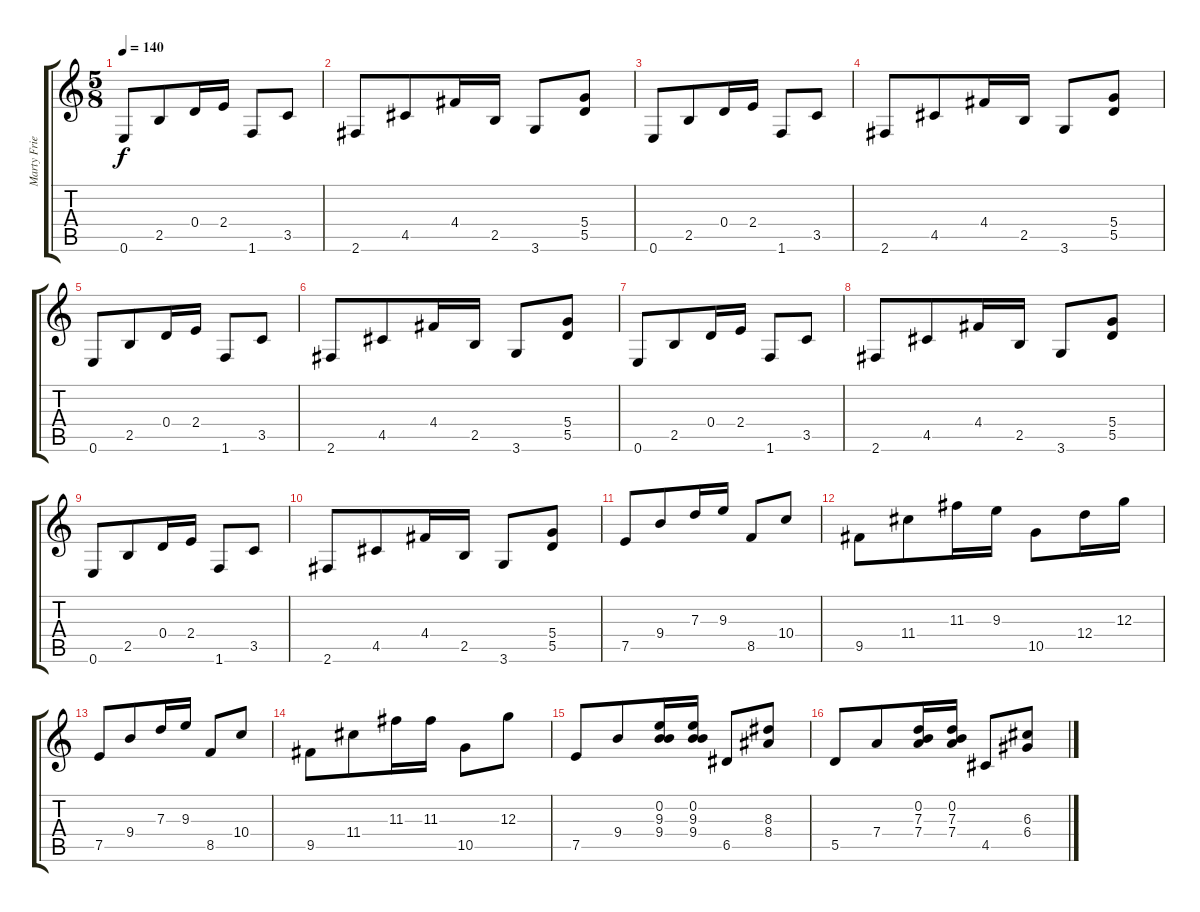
\track ("Marty Friedman" "Marty Frie") {instrument distortionguitar}
\staff {score tabs}
\tuning (E4 B3 G3 D3 A2 E2) {hide}
\ts (5 8)
\tempo 140
\clef g2
\ks c
0.6.8{dy f} 2.5.8 0.4.16 2.4.16 1.6.8 3.5.8 |
2.6.8 4.5.8 4.4.16 2.5.16 3.6.8 (5.4 5.5).8 |
0.6.8 2.5.8 0.4.16 2.4.16 1.6.8 3.5.8 |
2.6.8 4.5.8 4.4.16 2.5.16 3.6.8 (5.4 5.5).8 |
0.6.8 2.5.8 0.4.16 2.4.16 1.6.8 3.5.8 |
2.6.8 4.5.8 4.4.16 2.5.16 3.6.8 (5.4 5.5).8 |
0.6.8 2.5.8 0.4.16 2.4.16 1.6.8 3.5.8 |
2.6.8 4.5.8 4.4.16 2.5.16 3.6.8 (5.4 5.5).8 |
0.6.8 2.5.8 0.4.16 2.4.16 1.6.8 3.5.8 |
2.6.8 4.5.8 4.4.16 2.5.16 3.6.8 (5.4 5.5).8 |
7.5.8 9.4.8 7.3.16 9.3.16 8.5.8 10.4.8 |
9.5.8 11.4.8 11.3.16 9.3.16 10.5.8 12.4.16 12.3.16 |
7.5.8 9.4.8 7.3.16 9.3.16 8.5.8 10.4.8 |
9.5.8 11.4.8 11.3.16 11.3.16 10.5.8 12.3.8 |
7.5.8 9.4.8 (0.2 9.3 9.4).16 (0.2 9.3 9.4).16 6.5.8 (8.3 8.4).8 |
5.5.8 7.4.8 (0.2 7.3 7.4).16 (0.2 7.3 7.4).16 4.5.8 (6.3 6.4).8
